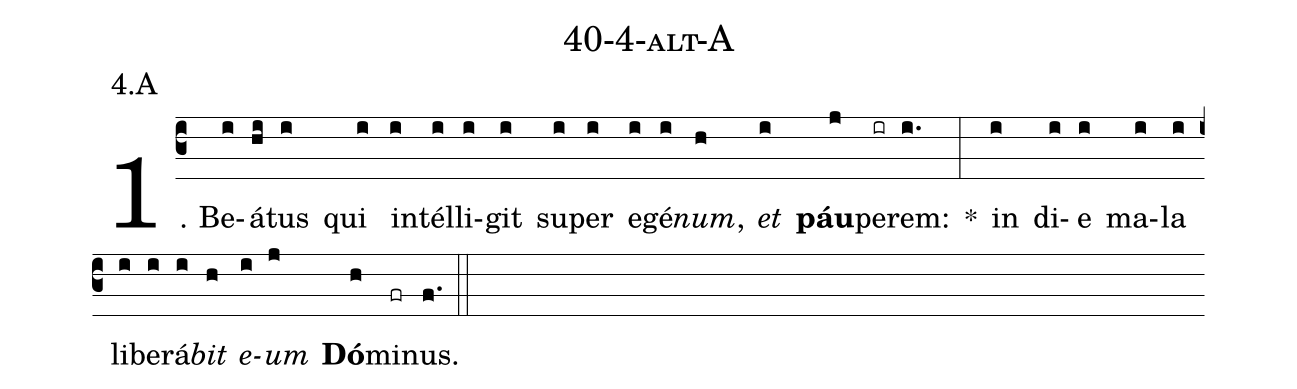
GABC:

name: 40-4-alt-A;
annotation: 4.A;
%%
(c3)1. Be(i)á(hi)tus(i) qui(i) in(i)tél(i)li(i)git(i) su(i)per(i) e(i)gé(i)<i>num</i>,(h) <i>et</i>(i) <b>páu</b>(j)pe(ir)rem:(i.) *(:) in(i) di(i)e(i) ma(i)la(i) li(i)be(i)rá(i)<i>bit</i>(h) <i>e</i>(i)<i>um</i>(j) <b>Dó</b>(h)mi(fr)nus.(f.) (::)
